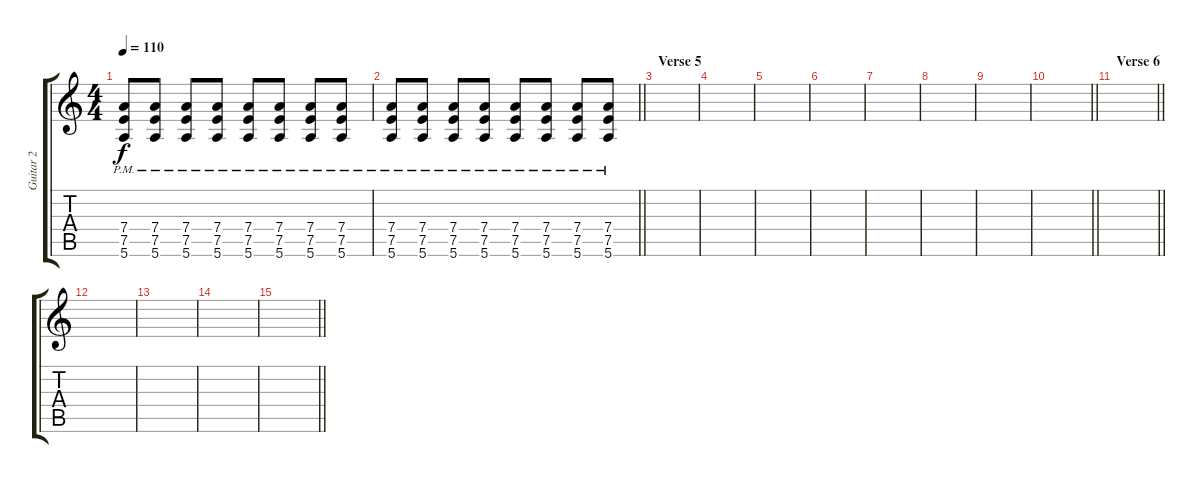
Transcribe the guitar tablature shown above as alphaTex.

\track ("Guitar 2" "Guitar 2") {instrument electricguitarclean}
\staff {score tabs}
\tuning (E4 B3 G3 D3 A2 E2) {hide}
\ts (4 4)
\tempo 110
\clef g2
\ks c
(7.4{pm} 7.5{pm} 5.6{pm}).8{dy f} (7.4{pm} 7.5{pm} 5.6{pm}).8 (7.4{pm} 7.5{pm} 5.6{pm}).8 (7.4{pm} 7.5{pm} 5.6{pm}).8 (7.4{pm} 7.5{pm} 5.6{pm}).8 (7.4{pm} 7.5{pm} 5.6{pm}).8 (7.4{pm} 7.5{pm} 5.6{pm}).8 (7.4{pm} 7.5{pm} 5.6{pm}).8 |
\barLineRight lightlight
(7.4{pm} 7.5{pm} 5.6{pm}).8 (7.4{pm} 7.5{pm} 5.6{pm}).8 (7.4{pm} 7.5{pm} 5.6{pm}).8 (7.4{pm} 7.5{pm} 5.6{pm}).8 (7.4{pm} 7.5{pm} 5.6{pm}).8 (7.4{pm} 7.5{pm} 5.6{pm}).8 (7.4{pm} 7.5{pm} 5.6{pm}).8 (7.4{pm} 7.5{pm} 5.6{pm}).8 |
\section ("" "Verse 5")
|
|
|
|
|
|
|
\barLineRight lightlight
|
\section ("" "Verse 6")
\barLineRight lightlight
|
|
|
|
\barLineRight lightlight
